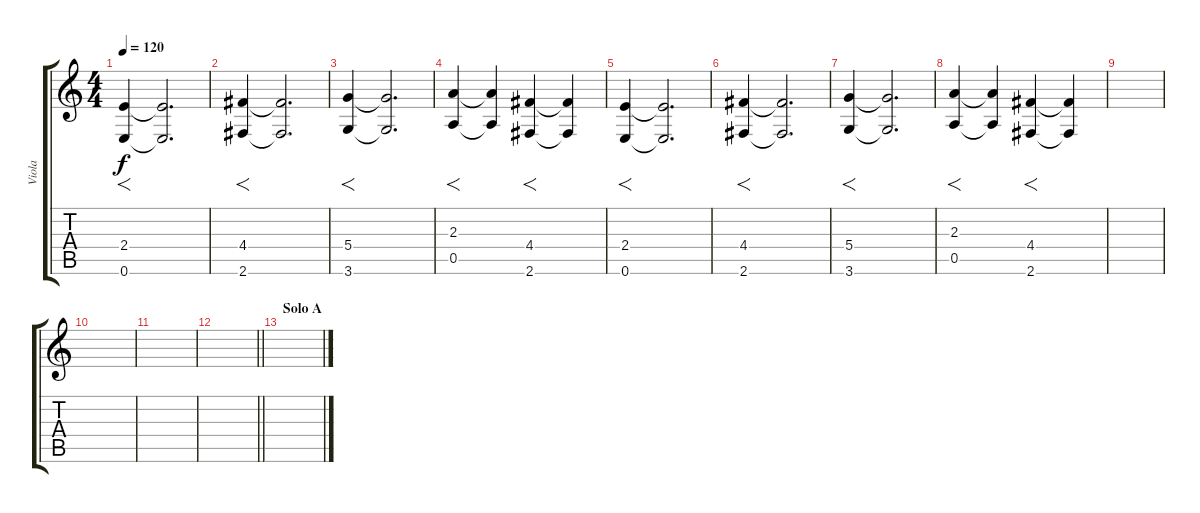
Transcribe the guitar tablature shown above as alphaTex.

\track ("Viola" "Viola") {instrument contrabass}
\staff {score tabs}
\tuning (E4 B3 G3 D3 A2 E2) {hide}
\ts (4 4)
\tempo 120
\clef g2
\ks c
(2.4 0.6).4{f dy f} (2.4{t} 0.6{t}).2{d} |
(4.4 2.6).4{f} (4.4{t} 2.6{t}).2{d} |
(5.4 3.6).4{f} (5.4{t} 3.6{t}).2{d} |
(2.3 0.5).4{f} (2.3{t} 0.5{t}).4 (4.4 2.6).4{f} (4.4{t} 2.6{t}).4 |
(2.4 0.6).4{f} (2.4{t} 0.6{t}).2{d} |
(4.4 2.6).4{f} (4.4{t} 2.6{t}).2{d} |
(5.4 3.6).4{f} (5.4{t} 3.6{t}).2{d} |
(2.3 0.5).4{f} (2.3{t} 0.5{t}).4 (4.4 2.6).4{f} (4.4{t} 2.6{t}).4 |
|
|
|
\barLineRight lightlight
|
\section ("" "Solo A")
